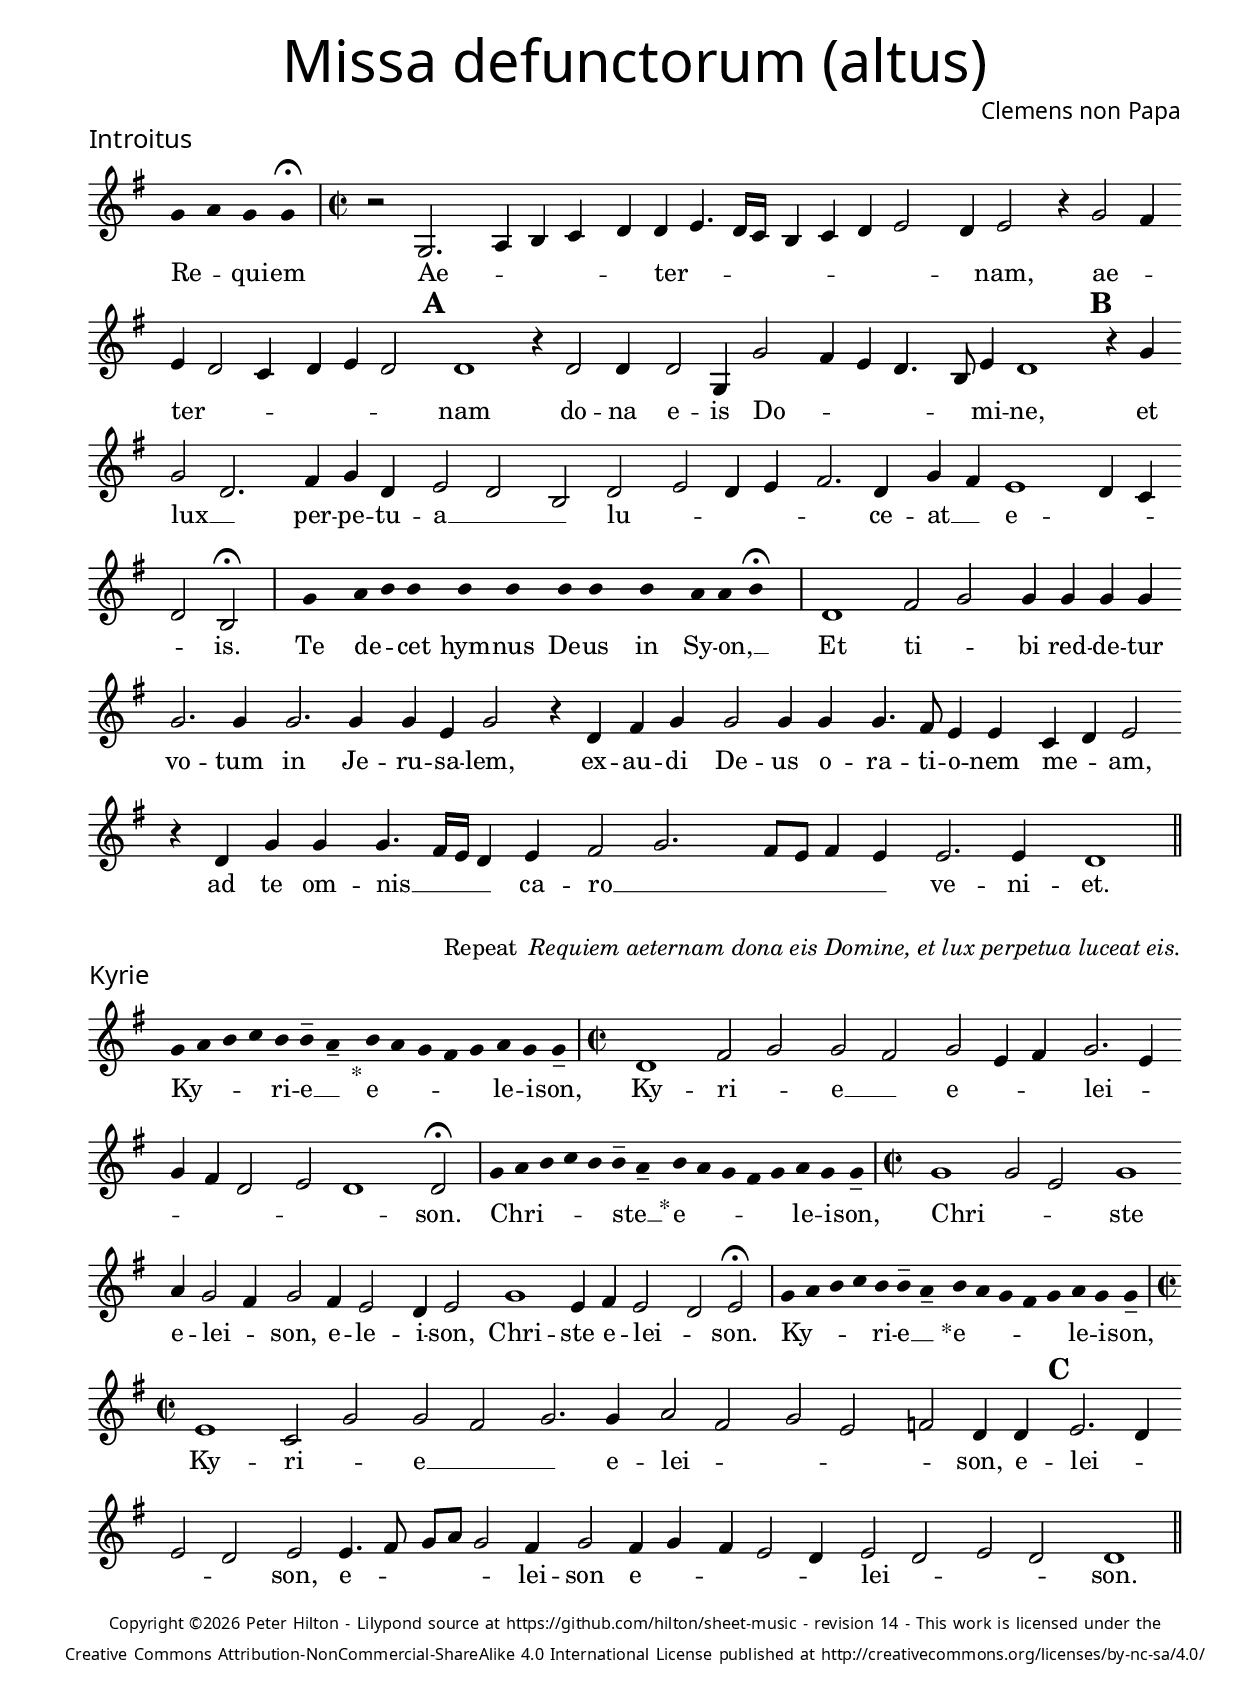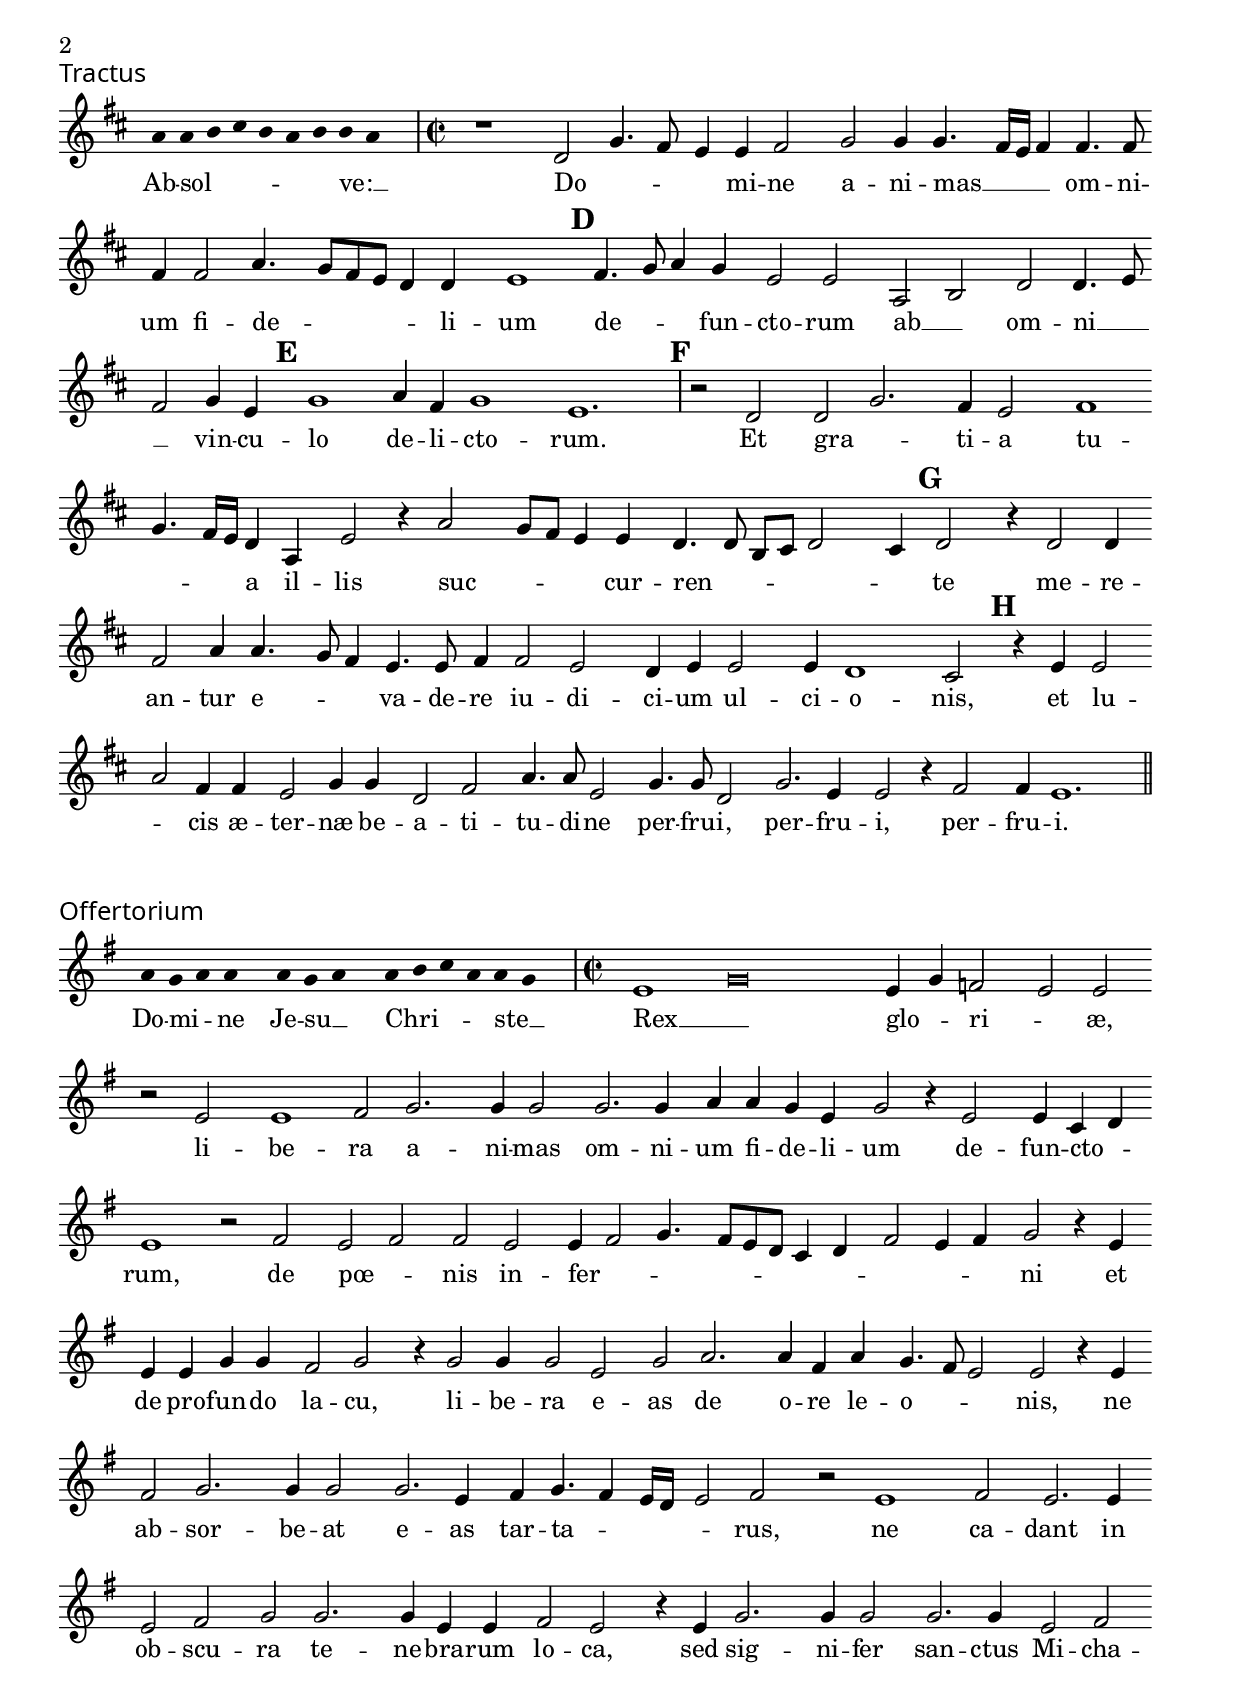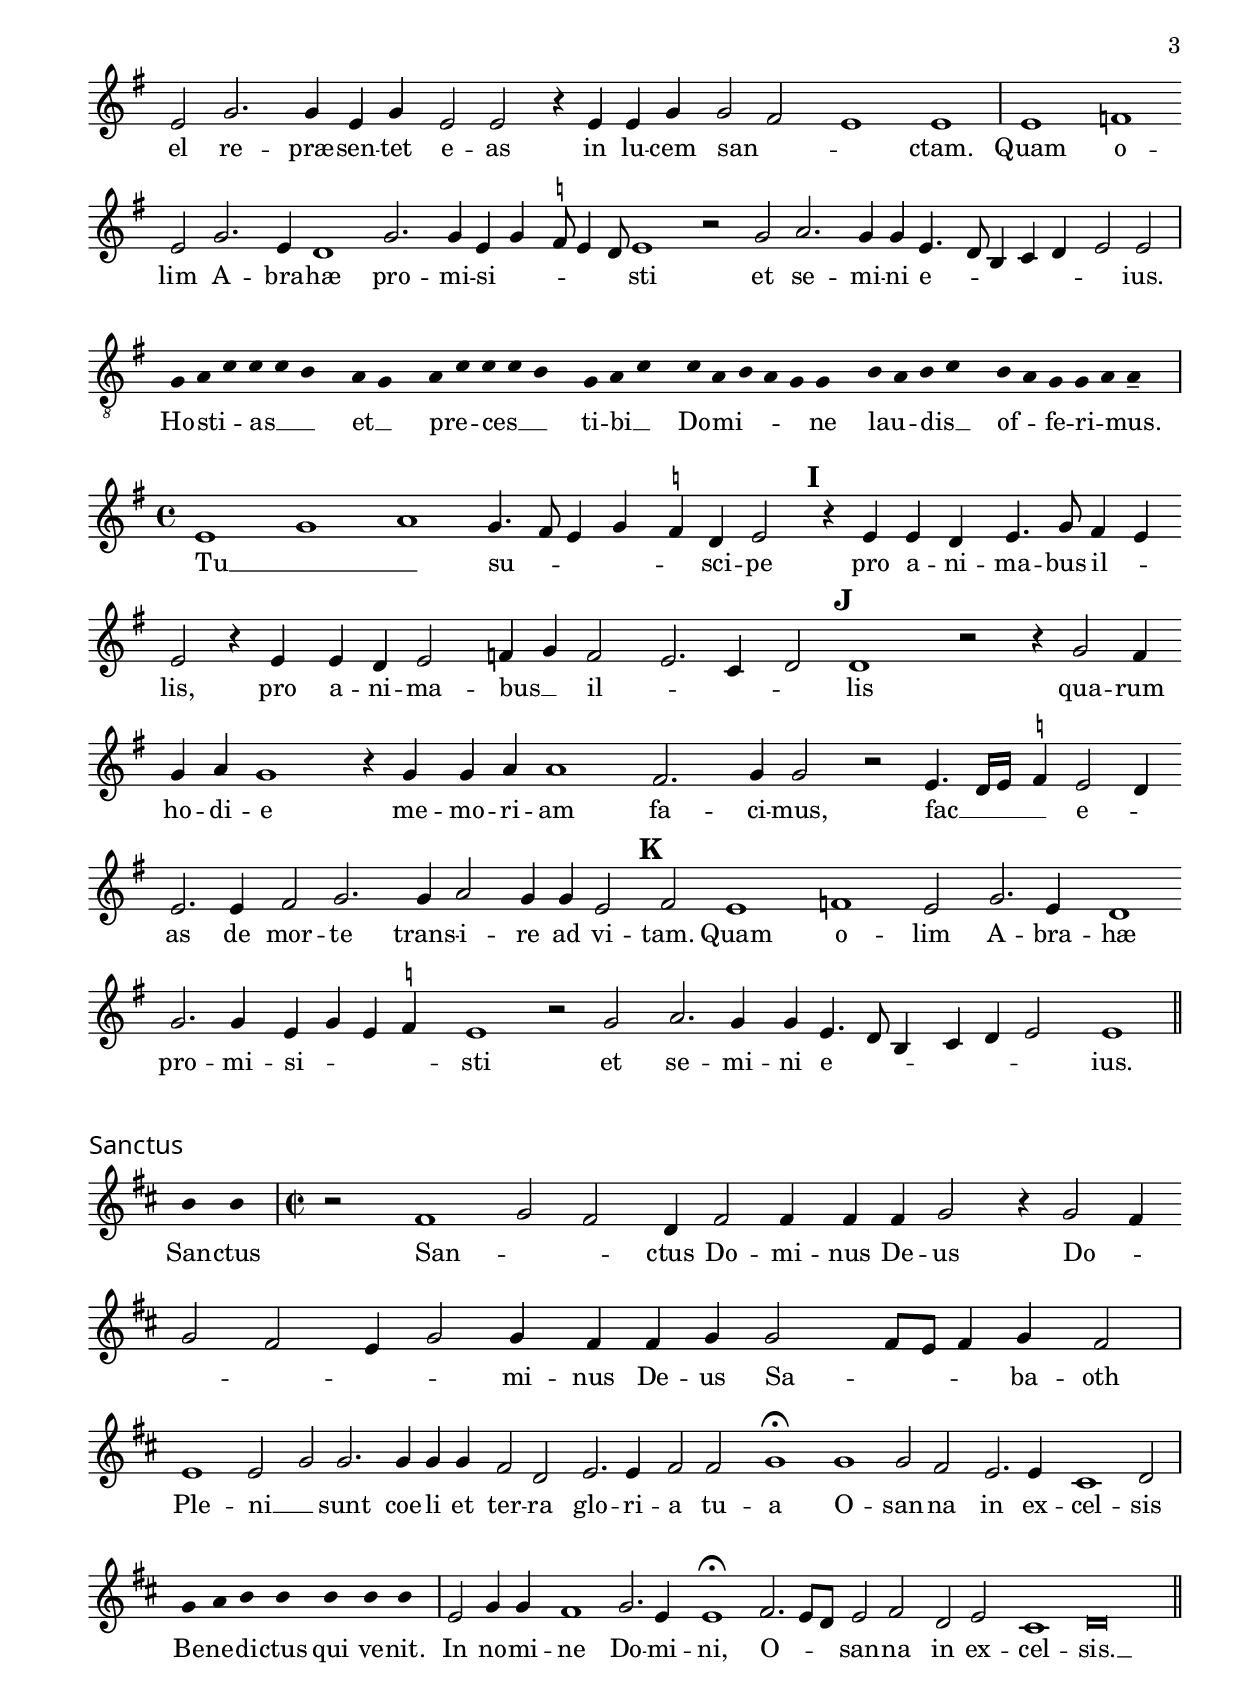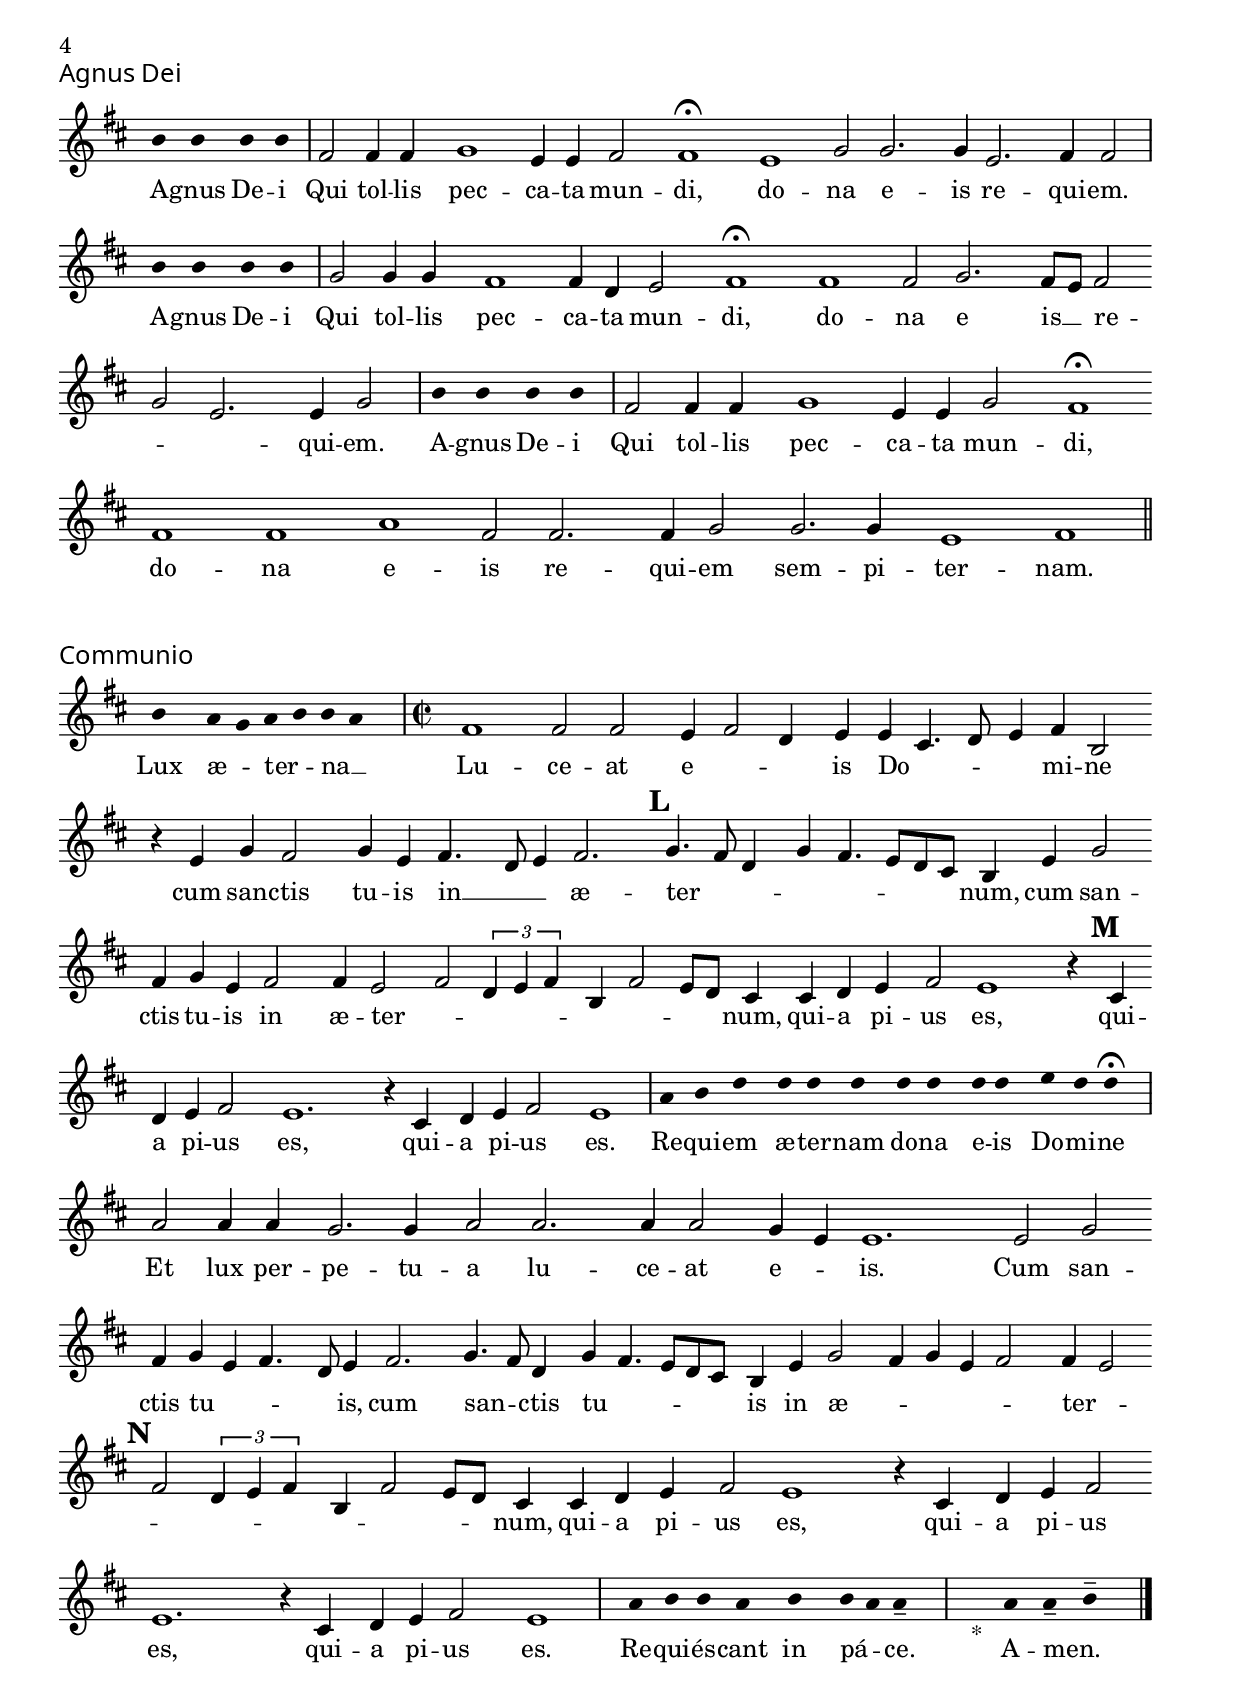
% http://www.cpdl.org/wiki/index.php/Missa_pro_defunctis_(Jacobus_Clemens_non_Papa)
% Copyright ©2024 Peter Hilton - https://github.com/hilton

\version "2.24.2"
% \pointAndClickOff
revision = "14"

\paper {
	#(define fonts (set-global-fonts #:sans "Source Sans Pro"))
	annotate-spacing = ##f
	two-sided = ##t
	inner-margin = 15\mm
	outer-margin = 10\mm
	top-margin = 10\mm
	bottom-margin = 10\mm
 	markup-system-spacing = #'( (padding . 1) )
	indent = 0
	ragged-bottom = ##f
	ragged-last-bottom = ##f
} 

year = #(strftime "©%Y" (localtime (current-time)))

\header {
	title = \markup \medium \fontsize #4 \override #'(font-name . "Source Sans Pro Light") {
		"Missa defunctorum (altus)"
	}
	composer = \markup \sans { Clemens non Papa }
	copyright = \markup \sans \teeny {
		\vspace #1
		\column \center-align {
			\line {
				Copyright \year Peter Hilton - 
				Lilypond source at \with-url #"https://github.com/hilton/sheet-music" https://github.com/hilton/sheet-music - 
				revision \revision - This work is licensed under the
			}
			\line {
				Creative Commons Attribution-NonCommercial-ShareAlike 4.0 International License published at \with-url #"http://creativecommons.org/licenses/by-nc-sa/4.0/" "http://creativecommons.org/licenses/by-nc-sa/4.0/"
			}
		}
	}
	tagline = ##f
}

\layout {
	ragged-right = ##f
	ragged-last = ##f
	\context {
		\Score
		\override SpanBar.transparent = ##t
		\override BarLine.transparent = ##t
		\remove "Bar_number_engraver"
		\remove "Metronome_mark_engraver"
		\override SpacingSpanner.base-shortest-duration = #(ly:make-moment 1/8)
	}
	\context { 
		\Voice 
		\override NoteHead.style = #'baroque
		\consists "Horizontal_bracket_engraver"
	}
}


global = { 
	\tempo 2 = 44
	\set Score.barNumberVisibility = #all-bar-numbers-visible
	\set Staff.midiInstrument = "choir aahs"
	\accidentalStyle "forget"
	\time 2/2
}

globalF = { 
	\key f \major
}


globalC = { 
	\key c \major
}

showBarLine = {
	\once \override Score.BarLine.transparent = ##f
	\once \override Score.SpanBar.transparent = ##f 
}
ficta = { \once \set suggestAccidentals = ##t }


% INTROITUS

alto = \new Voice {
	\relative c' {
		\once \override Staff.TimeSignature.stencil = ##f
		\override Stem.transparent = ##t 
		\cadenzaOn f4 g f f \fermata \cadenzaOff
		\override Stem.transparent = ##f
		\time 2/2
		\showBarLine\bar "|"
		
		r2 f,2. g4 a bes c c d4. c16 bes
		a4 bes c d2 c4 d2 r4 f2 e4 d c2 bes4 c d c2 \mark \default c1
		r4 c2 c4 c2 f,4 f'2 e4 d c4. a8 d4 c1 \mark \default r4 f f2 c2.
			
		e4 f c d2 c a c d c4 d e2. c4 f e d1
		c4 bes c2 a \fermata
		\showBarLine \bar "|"

		\once \override Staff.TimeSignature.stencil = ##f
		\override Stem.transparent = ##t
		\cadenzaOn s8 f'8 s g8 a a s a8 a s a8 a s a8 s g8 g a \fermata s \cadenzaOff
		\override Stem.transparent = ##f
		\showBarLine\bar "|"

		c,1 e2 f f4 f f f f2. f4
		f2. f4 f d f2 r4 c e f f2 f4 f f4. e8 d4 d bes c d2
		r4 c f f f4. e16 d c4 d e2 f2. e8 d e4 d d2. d4 c1
		\showBarLine \bar "||"
	}
	\addlyrics {
		Re -- _ qui -- em 
		Ae -- _ _ _ _ ter -- _  _ _ _ _ _ _ _ nam, ae -- _ ter -- _ _ _ _ _ nam
		do -- na e -- is Do -- _ _ _ _ mi -- ne, et lux __ _ 	
		per -- pe -- tu -- a __ _ _ lu -- _ _ _ _ ce -- at __ _ e -- _ _ _ is.

		Te de -- _ cet hym -- nus De -- us in Sy -- on, __ _
		
		Et ti -- _ bi red -- de -- tur vo -- tum
		in Je -- ru -- sa -- lem, ex -- au -- di De -- us o -- ra -- ti  -- o -- nem me -- _ am,
		ad te om -- nis __ _ _ _ ca -- ro __ _ _ _ _ _ ve -- ni -- et.
		
	}
}

\score {
	\transpose f g {
		<<
		      \new Staff << \globalF \alto >> 
		>>
	}
	\header {
		piece = \markup \larger \sans { Introitus }
	}
}

\markup {
	\column {
		\fill-line {
			\line { }
			\line { }
			\line \right-align { Repeat \italic " Requiem aeternam dona eis Domine, et lux perpetua luceat eis." }
		}
	}
}

% KYRIE

alto = \new Voice {
	\relative c' {
		\once \override Staff.TimeSignature.stencil = ##f
		\override Stem.transparent = ##t 
		\cadenzaOn f8 g a bes a a-- g-- s4_"*" a8 g f e f g f f-- \cadenzaOff
		\override Stem.transparent = ##f
		\showBarLine\bar "|"		
		\time 2/2
		
		c1 e2 f f e f d4 e f2. d4 f e c2
		d c1 c2 \fermata
		\showBarLine \bar "|"

		\once \override Staff.TimeSignature.stencil = ##f
		\override Stem.transparent = ##t 
		\cadenzaOn f8 g a bes a a-- g-- s4_"*" a8 g f e f g f f-- \cadenzaOff
		\override Stem.transparent = ##f
		\showBarLine\bar "|"
		\time 2/2

		f1 f2 d f1 g4 f2 e4 f2 e4 d2 
		c4 d2 f1 d4 e d2 c d2 \fermata
		\showBarLine \bar "|"

		\once \override Staff.TimeSignature.stencil = ##f
		\override Stem.transparent = ##t 
		\cadenzaOn f8 g a bes a a-- g-- s4_"*" a8 g f e f g f f-- \cadenzaOff
		\override Stem.transparent = ##f
		\showBarLine\bar "|"
		\time 2/2
		
		d1 bes2 f' f e f2. f4 g2 e f d es c4 c \mark #3 d2. c4 \break d2 c
		d d4. e8 f g f2 e4 f2 e4 f e d2 c4 d2 c d c c1
		\showBarLine \bar "||"
	}
	\addlyrics {
		Ky -- _ _ _ ri -- e __ _ e -- _ _ _ _ le -- i -- son,
		Ky -- ri -- _ e __ _ e -- _ _ lei -- _ _ _ _ _ _ son.

		Chri -- _ _ _ _ ste __ _ e -- _ _ _ _ le -- i -- son,
		Chri -- _ _ ste e -- lei -- _ son, e -- le -- i -- son, Chri -- ste e -- lei -- _ son.

		Ky -- _ _ _ ri -- e __ _ e -- _ _ _ _ le -- i -- son,
		Ky -- ri -- _ e __ _
		_ e -- lei -- _ _ _ _ son, e -- lei -- _ _ _ son, e -- _ _ _ _ lei -- son e -- _ _ _ _ lei -- _ _ _ son.
	}
}

\score {
	\transpose f g {
	  	<< 
			\new Staff << \globalF \alto >> 
		>> 
	}
	\header {
		piece = \markup \larger \sans { Kyrie }
	}
}

\pageBreak

% TRACTUS

alto = \new Voice {
	\relative c' {
		\once \override Staff.TimeSignature.stencil = ##f
		\override Stem.transparent = ##t \cadenzaOn
		g'8 g a b a g a a g s
		\cadenzaOff \override Stem.transparent = ##f
		\showBarLine \bar "|" \time 2/2
		
		r1 c,2 f4. e8 d4 d e2 f f4 f4. 
		e16 d e4 e4. e8 e4 e2 g4. f8 e d c4 c d1 \mark #4 e4. f8 g4 f d2 d |

		g, a c c4. d8 e2 f4 d \mark #5 f1 g4 e f1 d1.
		\showBarLine \bar "|"
		\mark #6 r2 c c f2. e4 d2 e1 f4. e16 d c4 g |
		d'2 r4 g2 f8 e d4 d c4. c8 a b c2 b4 \mark #7 c2 | r4 c2 c4 e2 g4 g4.
		f8 e4 d4. d8 e4 e2 d c4 d d2 d4 c1 b2 \mark #8 r4 d d2 |

		g e4 e d2 f4 f c2 e g4. g8 d2 f4. f8 c2 f2. d4 |
		d2 r4 e2 e4 d1.
		\showBarLine \bar "||"
	}
	\addlyrics {
		Ab -- sol -- _ _ _ _ _ ve: __ _ 
		Do -- _ _ _ mi -- ne a -- ni -- mas __
		_ _ _ om -- ni -- um fi -- de -- _ _ _ _ li -- um de -- _ _ fun -- cto -- rum

		ab __ _ om -- ni __ _ _ vin -- cu -- lo de -- li -- cto -- rum. 
		Et gra -- _ ti -- a tu -- _ _ _ a il -- 
		lis suc -- _ _ _ cur -- ren -- _ _ _ _ _ te me -- re -- an -- tur e -- 
		_ _ va -- de -- re iu -- di -- ci -- um ul -- ci -- o -- nis, et lu -- 

		_ cis æ -- ter -- næ be -- a -- ti -- tu -- di -- ne per -- fru -- i, per -- fru -- 
		i, per -- fru -- i.
	}
}

\score {
	\transpose f g {
	  	<< 
			\new Staff << \globalC \alto >> 
		>> 
	}
	\header {
		piece = \markup \larger \sans { Tractus }
	}
}

% OFFERTORIUM

alto = \new Voice {
	\relative c' {
		\once \override Staff.TimeSignature.stencil = ##f
		\override Stem.transparent = ##t \cadenzaOn
		g'8 f g g s g8 f g s g8 a bes g g f s
		\cadenzaOff \override Stem.transparent = ##f
		\showBarLine \bar "|" \time 2/2
		
		d1 f\breve d4 f es2 d d
		r d d1 e2 f2. f4 f2 | f2. f4 g g f d f2 r4 d2

		d4 bes c d1 r2 e d e e d d4 e2 f4. e8 d c bes4 c |
		e2 d4 e f2 r4 d d d f f | e2 f r4 f2 f4 f2 d |
		f g2. g4 e g f4. e8 d2 d r4 d e2 f2. f4 f2 |
		f2. d4 e f4. e4 d16 c d2 e r d1 e2 d2. d4 d2 e |

		f f2. f4 d d e2 d r4 d f2. f4 f2 f2. f4 |
		d2 e d f2. f4 d4 f d2 d r4 d d f f2 e |
		d1 d \showBarLine \bar "|" d es d2 f2. d4 c1 f2. 
		f4 d f | \ficta es8 d4 c8 d1 r2 f2 g2. f4 f d4. c8 a4 bes c d2 d
		\showBarLine \bar "|"
	}
	\addlyrics {
		Do -- mi -- _ ne Je -- su __ _ Chri -- _ _ _ ste __ _
		Rex __ _ glo -- _ ri -- _ æ,
		li -- be -- ra a -- ni -- mas om -- ni -- um fi -- de -- li -- um de -- 
		
		fun -- cto -- _ rum, de pœ -- _ nis in -- fer -- _ _ _ _ _ _ _
		_ _ _ ni et de pro -- fun -- do la -- cu, li -- be -- ra e -- 
		as de o -- re le -- o -- _ _ nis, ne ab -- sor -- be -- at
		e -- as tar -- ta -- _ _ _ _ rus, ne ca -- dant in ob -- scu -- 

		ra te -- ne -- bra -- rum lo -- ca,  sed sig -- ni -- fer san -- ctus
		Mi -- cha -- el re -- præ -- sen -- tet e -- as in lu -- cem san -- _
		_ ctam. Quam o -- lim A -- bra -- hæ pro -- 
		mi -- si -- _ _ _ _ sti et se -- mi -- ni e -- _ _ _ _ _ ius.
	}
}

\score {
	\transpose f g {
	  	<< 
			\new Staff << \globalF \alto >> 
		>> 
	}
	\header {
		piece = \markup \larger \sans { Offertorium }
	}
}

\score {
	\transpose f g {
	\new Staff <<
		\key f \major
		\new Voice = "tenor" {
			\relative c {
				\clef "treble_8"
				\once \omit Staff.TimeSignature
				\cadenzaOn
				\override Stem.transparent = ##t 
				f4 g bes bes bes a s  g f s  g bes bes bes a s  f g bes s  bes g a g f f s  a g a bes s  a g f f g g-- s \showBarLine\bar "|"
				\cadenzaOff
			}
		}
		\addlyrics {
			Ho -- sti -- _ as __ _ _ et __ _ pre -- _ ces __ _ _ ti -- bi __ _ 
			Do -- mi -- _ _ _ ne lau -- _ dis __ _ of -- _ fe -- ri -- _ mus.
		}
	>>
	}
}

alto = \new Voice {
	\relative c' {
		\set Score.rehearsalMarkFormatter = #format-mark-alphabet
		\set Score.currentBarNumber = #67
		d1 f |
		g f4. e8 d4 f \ficta es c d2 \mark #9 r4 d d c d4. f8 e4 d d2 r4 d |
		d c d2 es4 f \ficta es2 d2. bes4 c2 \mark #10 c1 r2 r4 f2 e4 |
		f g f1 r4 f f g g1 e2. f4 f2 r d4. c16 d |

		\ficta es4 d2 c4 d2. d4 e2 f2. f4 g2 f4 f d2 \mark #11 e d1 es1
		d2 | f2. d4 c1 f2. f4 d f d \ficta es d1 |
		r2 f g2. f4 f d4. c8 a4 bes c d2 d1
		\showBarLine \bar "||"
	}
	\addlyrics {
		Tu __ _
		_ su -- _ _ _ _ sci -- pe pro a -- ni -- ma -- bus il -- _ lis, pro
		a -- ni -- ma -- bus __ _ il -- _ _ _ lis qua -- rum 
		ho -- di -- e me -- mo -- ri -- am fa -- ci -- mus, 
		fac __ _ _ 	_ e -- _ as de mor -- te trans -- i -- re ad vi -- tam. 
		Quam o -- lim A -- bra -- hæ pro -- mi -- si -- _ _ _ sti
		et se -- mi -- ni e -- _ _ _ _ _ ius.
	}
}


\score {
	\transpose f g {
	  	<< 
			\new Staff << \globalF \alto >> 
		>> 
	}
}


% SANCTUS 

alto = \new Voice {
	\relative c'' {
		\once \override Staff.TimeSignature.stencil = ##f
		\override Stem.transparent = ##t a4 a \override Stem.transparent = ##f
		\showBarLine \bar "|"
		\time 2/2
		
		r2 e1 f2 e c4 e2 e4 e e f2 r4 f2 
		e4 f2 e d4 f2 f4 e e f f2 e8 d e4 f e2
		\showBarLine \bar "|" \break
		d1 d2 f f2. f4 f f e2 c d2. d4 e2 e f1 \fermata
		f1 f2 e d2. d4 b1 c2
		\showBarLine \bar "|"
	}
	\addlyrics {
		San -- ctus
		San -- _ _ ctus Do -- mi -- nus De -- us Do -- _ _ _ _ _ mi -- nus De -- us Sa -- _ _ _ ba -- oth
		Ple -- ni __ _ sunt coe -- li et ter -- ra glo -- ri -- a tu -- a
		O -- san -- na in ex -- cel -- sis
	}
}

\score {
	\transpose f g {
	  	<< 
			\new Staff << \globalC \alto >> 
		>> 
	}
	\header {
		piece = \markup \larger \sans { Sanctus }
	}
}

% BENEDICTUS

alto = \new Voice {
	\relative c' {
		\once \override Staff.TimeSignature.stencil = ##f
		\cadenzaOn
		\override Stem.transparent = ##t f8 g a a s a s a a s \override Stem.transparent = ##f 
		\cadenzaOff \showBarLine \bar "|"
		
		d,2 f4 f e1 f2. d4 d1\fermata e2. d8 c d2 e
		c d b1 c\breve
		\showBarLine \bar "||"
	}
	\addlyrics {
		Be -- ne -- di -- ctus qui ve -- nit.
		In no -- mi -- ne Do -- mi -- ni, O -- _ _ san -- na
		in ex -- cel -- sis. __
	}
}

\score {
	\transpose f g {
	  	<< 
			\new Staff << \globalC \alto >> 
		>> 
	}
}

% AGNUS DEI

alto = \new Voice {
	\relative c'' {
		\once \override Staff.TimeSignature.stencil = ##f
		\override Stem.transparent = ##t a4 a a a \override Stem.transparent = ##f \showBarLine\bar "|"
		e2 e4 e f1 d4 d e2 e1\fermata d f2 f2. f4 d2. e4 e2 \showBarLine \bar "|"

		\override Stem.transparent = ##t a4 a a a \override Stem.transparent = ##f \showBarLine\bar "|"
		f2 f4 f e1 e4 c d2 e1\fermata e e2 f2. e8 d e2 f d2. d4 f2 \showBarLine \bar "|"
		
		\override Stem.transparent = ##t a4 a a a \override Stem.transparent = ##f \showBarLine\bar "|"
		e2 e4 e f1 d4 d f2 e1\fermata e e g e2 e2. e4 f2 f2. f4 d1 e \showBarLine \bar "||"
	}
	\addlyrics {
		A -- gnus De -- i
		Qui tol -- lis pec -- ca -- ta mun -- di, do -- na e -- is re -- qui -- em.
		A -- gnus De -- i
		Qui tol -- lis pec -- ca -- ta mun -- di, do -- na e is __ _ re -- _ _ qui -- em.
		A -- gnus De -- i
		Qui tol -- lis pec -- ca -- ta mun -- di, do -- na e -- is re -- qui -- em sem -- pi -- ter -- nam.
	}
}

\score {
	\transpose f g {
	  	<< 
			\new Staff << \globalC \alto >> 
		>> 
	}
	\header {
		piece = \markup \larger \sans { Agnus Dei }
	}
}

% COMMUNIO

alto = \new Voice {
	\relative c' {
		\once \override Staff.TimeSignature.stencil = ##f
		\override Stem.transparent = ##t
		\cadenzaOn a'8 s g f g a a g s \cadenzaOff
		\override Stem.transparent = ##f
		\showBarLine\bar "|"
		\time 2/2
		
		e1 e2 e d4 e2 c4 d d b4. c8 d4 e a,2 |
		r4 d f e2 f4 d e4. c8 d4 e2. \mark #11 f4. e8 c4 f e4. d8 c b a4 d f2 |
		e4 f d e2 e4 d2 e \times 2/3 { c4 d e } a, e'2 d8 c b4 b c d e2 d1
		r4 \mark #12 b c d e2 d1. r4 b c d e2 d1 | \showBarLine \bar "|"
		
		\once \override Staff.TimeSignature.stencil = ##f
		\override Stem.transparent = ##t 
		\cadenzaOn g8 a c s  c c c s  c c s  c c s  d c c \fermata s \cadenzaOff
		\override Stem.transparent = ##f
		\showBarLine\bar "|" \break
		
		g2 g4 g f2. f4 g2 g2.
		g4 g2 f4 d d1. |
		d2 f e4 f d e4. c8 d4 e2. f4. e8 c4 f e4. d8 c b a4 d f2 |

		e4 f d e2 e4 d2 \mark #13 e \times 2/3 { c4 d e } a, e'2 d8 c b4 b c d e2 d1
		r4 b | c d e2 d1. r4 b c d e2 d1 | \showBarLine \bar "|"

		\cadenzaOn \override Stem.transparent = ##t
		s8 g8 a a g s  a s  a g g-- s \showBarLine \bar "|"
		s8 s4_"*" s g g-- a-- s8 \showBarLine \bar "|."
		\cadenzaOff
	}
	\addlyrics {
		Lux æ -- _ ter -- _ na __ _ 
		Lu -- ce -- at e -- _ _ is Do -- _ _ _ mi -- ne
		cum san -- ctis tu -- is in __ _ _ æ -- ter -- _ _ _ _ _ _ _ num, cum san -- 
		ctis tu -- is in æ -- ter -- _ _ _ _ _ _ _ _ num,
		qui -- a pi -- us es, qui -- a pi -- us es, qui -- a pi -- us es.
		
		Re -- qui -- em æ -- ter -- nam do -- na e -- is Do -- mi -- ne 
		
		Et lux per -- pe -- tu -- a lu -- 
		ce -- at e -- _ is.
		Cum san -- ctis tu -- _ _ _ is, cum san -- _ ctis tu -- _ _ _ _ is
		in æ -- _ _ _ _ ter -- _ _ _ _ _ _ _ _ _ num, 
		qui -- a pi -- us es, qui -- a pi -- us es, qui -- a pi -- us es.
		
		Re -- qui -- és -- cant in pá -- _ ce. A -- men. _
	}
}

\score {
	\transpose f g {
	  	<< 
			\new Staff << \globalC \alto >> 
		>> 
	}
	\header {
		piece = \markup \larger \sans { Communio }
	}
}
